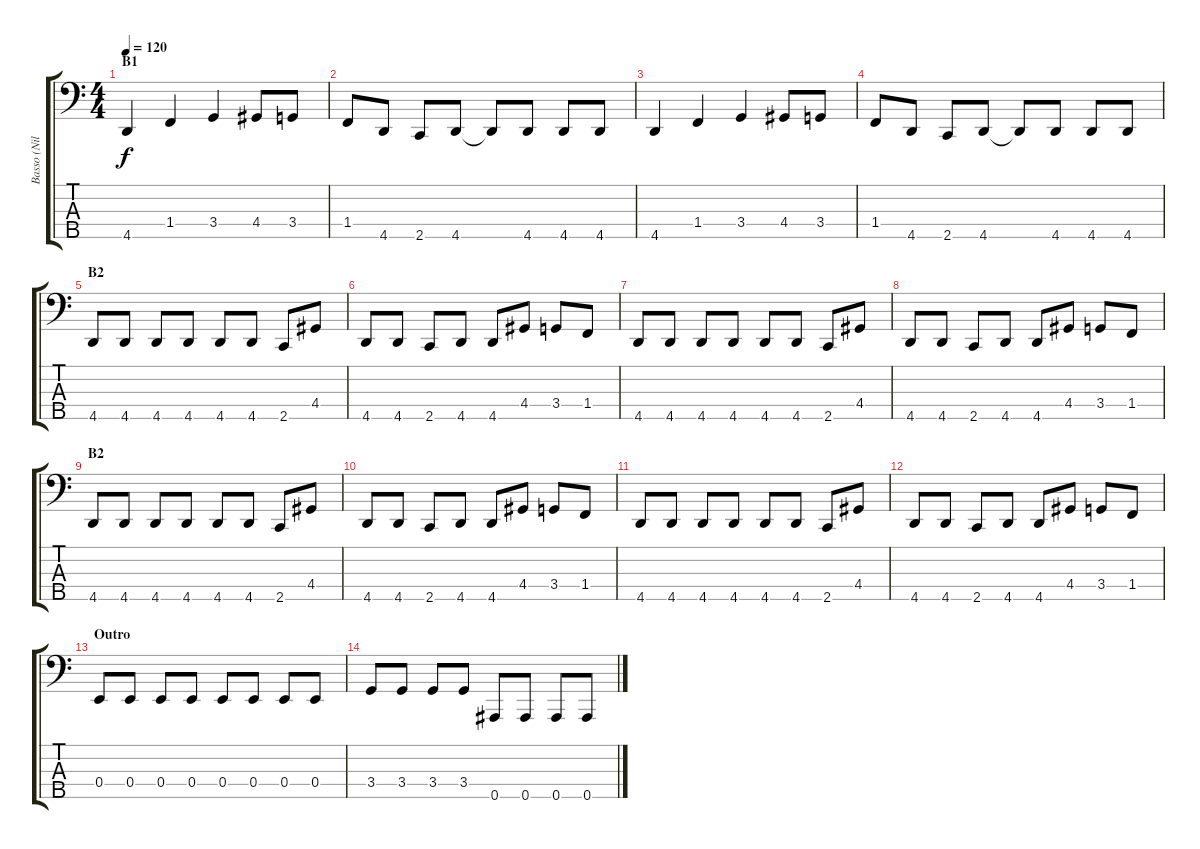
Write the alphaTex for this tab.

\track ("Basso (Nils Ursin)" "Basso (Nil") {instrument electricbassfinger}
\staff {score tabs}
\tuning (G2 D2 A1 E1 Bb0) {hide}
\ts (4 4)
\section ("" "B1")
\tempo 120
\clef f4
\ks c
4.5.4{dy f} 1.4.4 3.4.4 4.4.8 3.4.8 |
1.4.8 4.5.8 2.5.8 4.5.8 4.5{t}.8 4.5.8 4.5.8 4.5.8 |
4.5.4 1.4.4 3.4.4 4.4.8 3.4.8 |
1.4.8 4.5.8 2.5.8 4.5.8 4.5{t}.8 4.5.8 4.5.8 4.5.8 |
\section ("" "B2")
4.5.8 4.5.8 4.5.8 4.5.8 4.5.8 4.5.8 2.5.8 4.4.8 |
4.5.8 4.5.8 2.5.8 4.5.8 4.5.8 4.4.8 3.4.8 1.4.8 |
4.5.8 4.5.8 4.5.8 4.5.8 4.5.8 4.5.8 2.5.8 4.4.8 |
4.5.8 4.5.8 2.5.8 4.5.8 4.5.8 4.4.8 3.4.8 1.4.8 |
\section ("" "B2")
4.5.8 4.5.8 4.5.8 4.5.8 4.5.8 4.5.8 2.5.8 4.4.8 |
4.5.8 4.5.8 2.5.8 4.5.8 4.5.8 4.4.8 3.4.8 1.4.8 |
4.5.8 4.5.8 4.5.8 4.5.8 4.5.8 4.5.8 2.5.8 4.4.8 |
4.5.8 4.5.8 2.5.8 4.5.8 4.5.8 4.4.8 3.4.8 1.4.8 |
\section ("" "Outro")
0.4.8 0.4.8 0.4.8 0.4.8 0.4.8 0.4.8 0.4.8 0.4.8 |
3.4.8 3.4.8 3.4.8 3.4.8 0.5.8 0.5.8 0.5.8 0.5.8
